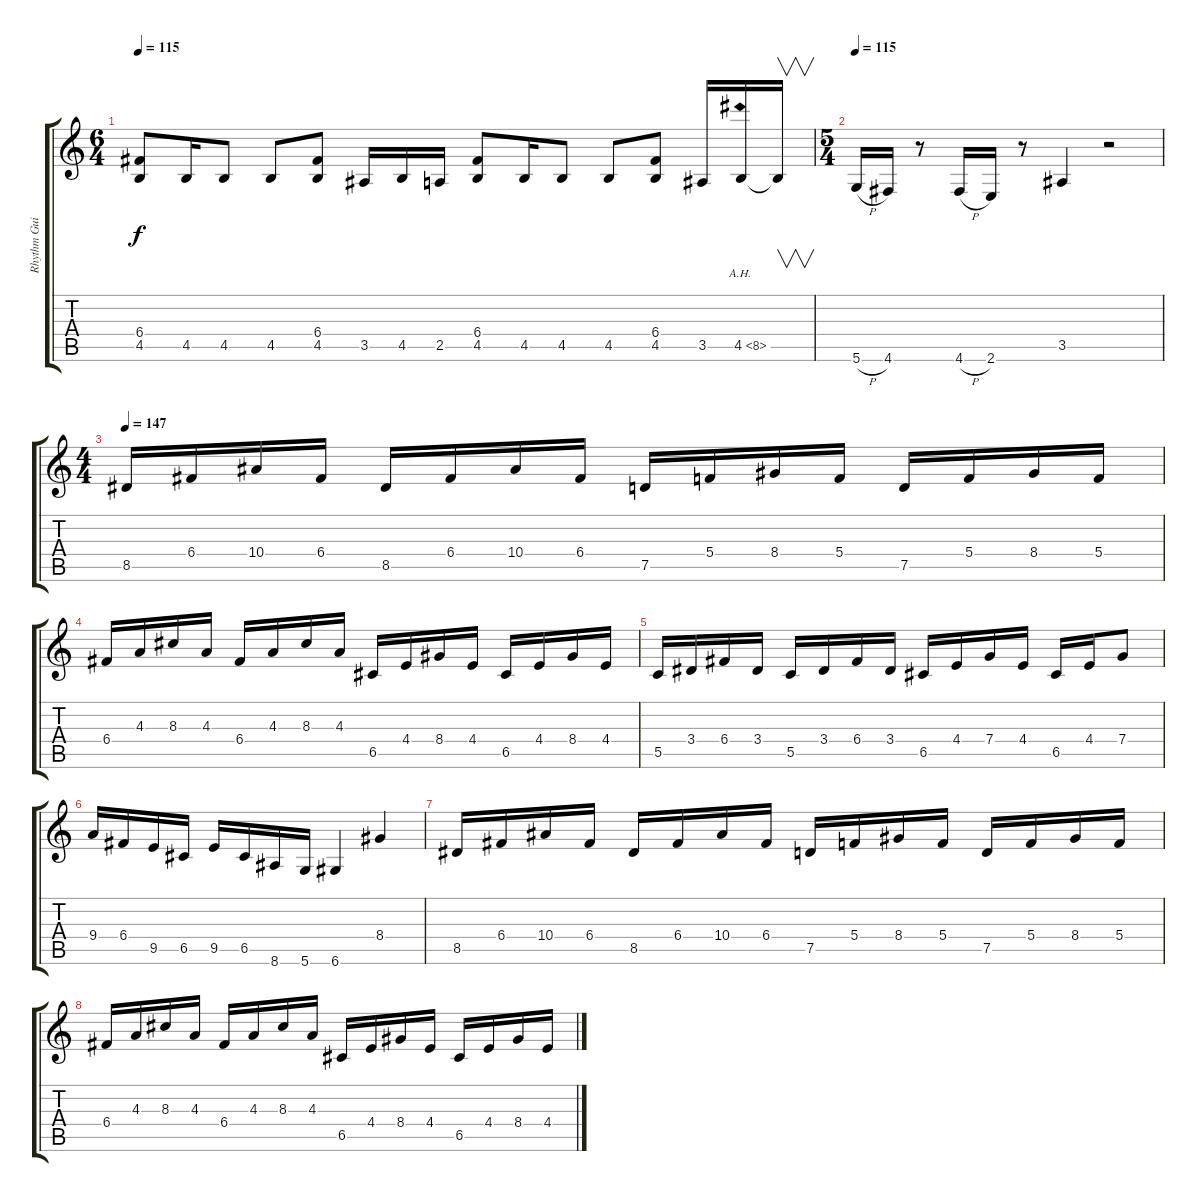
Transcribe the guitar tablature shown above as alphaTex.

\track ("Rhythm Guitar" "Rhythm Gui") {instrument distortionguitar}
\staff {score tabs}
\tuning (D4 A3 F3 C3 G2 D2) {hide}
\ts (6 4)
\tempo 115
\clef g2
\ks c
(6.4 4.5).8{dy f} 4.5.16 4.5.8 4.5.8 (6.4 4.5).8 3.5.16 4.5.16 2.5.16 (6.4 4.5).8 4.5.16 4.5.8 4.5.8 (6.4 4.5).8 3.5.16 4.5{ah 4}.16 4.5{t}.16{v} |
\ts (5 4)
\tempo 115
5.6{h}.16 4.6.16 r.8 4.6{h}.16 2.6.16 r.8 3.5.4 r.2 |
\ts (4 4)
\tempo 147
8.5.16 6.4.16 10.4.16 6.4.16 8.5.16 6.4.16 10.4.16 6.4.16 7.5.16 5.4.16 8.4.16 5.4.16 7.5.16 5.4.16 8.4.16 5.4.16 |
6.4.16 4.3.16 8.3.16 4.3.16 6.4.16 4.3.16 8.3.16 4.3.16 6.5.16 4.4.16 8.4.16 4.4.16 6.5.16 4.4.16 8.4.16 4.4.16 |
5.5.16 3.4.16 6.4.16 3.4.16 5.5.16 3.4.16 6.4.16 3.4.16 6.5.16 4.4.16 7.4.16 4.4.16 6.5.16 4.4.16 7.4.8 |
9.4.16 6.4.16 9.5.16 6.5.16 9.5.16 6.5.16 8.6.16 5.6.16 6.6.4 8.4.4 |
8.5.16 6.4.16 10.4.16 6.4.16 8.5.16 6.4.16 10.4.16 6.4.16 7.5.16 5.4.16 8.4.16 5.4.16 7.5.16 5.4.16 8.4.16 5.4.16 |
6.4.16 4.3.16 8.3.16 4.3.16 6.4.16 4.3.16 8.3.16 4.3.16 6.5.16 4.4.16 8.4.16 4.4.16 6.5.16 4.4.16 8.4.16 4.4.16
